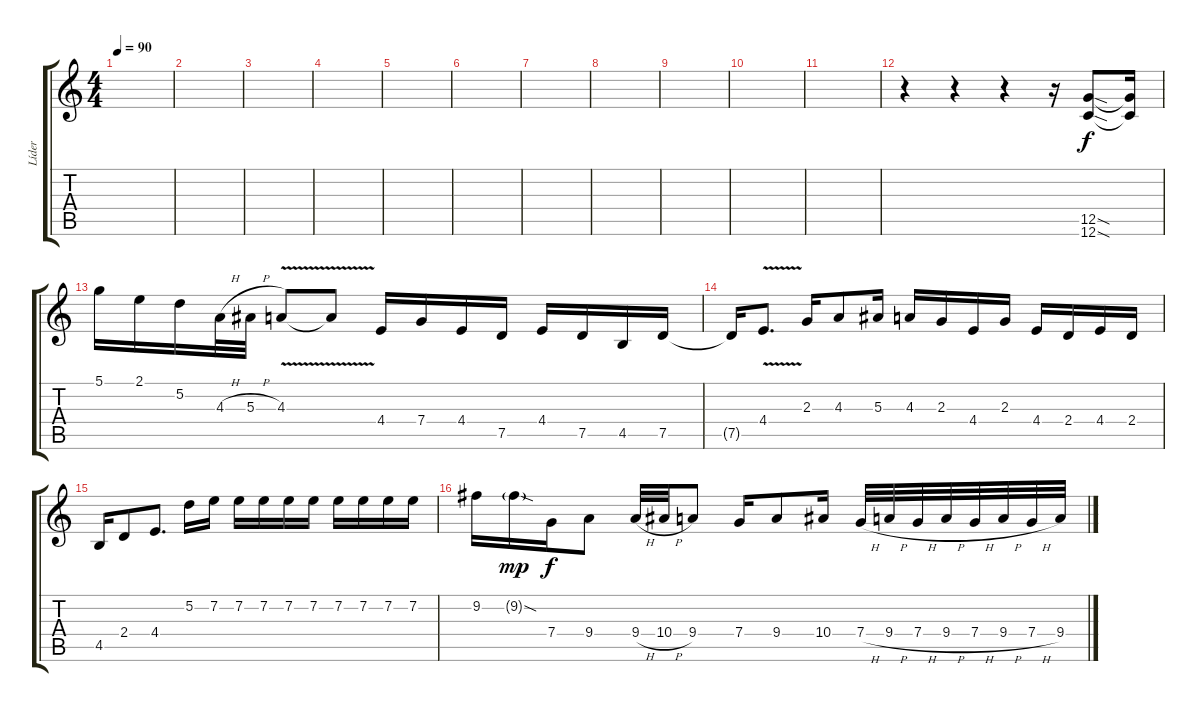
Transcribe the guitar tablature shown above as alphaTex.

\track ("Líder" "Líder") {instrument distortionguitar}
\staff {score tabs}
\tuning (D4 A3 F3 C3 G2 C2) {hide}
\ts (4 4)
\tempo 90
\clef g2
\ks c
|
|
|
|
|
|
|
|
|
|
|
r.4 r.4 r.4 r.16 (12.5{sod} 12.6{sod}).8 (12.5{t} 12.6{t}).16 |
5.1.16 2.1.16 5.2.16 4.3{h}.32 5.3{h}.32 4.3{v}.8 4.3{t}.8 4.4.16 7.4.16 4.4.16 7.5.16 4.4.16 7.5.16 4.5.16 7.5.16 |
7.5{t}.16 4.4{v}.8{d} 2.3.16 4.3.8 5.3.16 4.3.16 2.3.16 4.4.16 2.3.16 4.4.16 2.4.16 4.4.16 2.4.16 |
4.5.16 2.4.8 4.4.8{d} 5.2.16 7.2.16 7.2.16 7.2.16 7.2.16 7.2.16 7.2.16 7.2.16 7.2.16 7.2.16 |
9.2.16 9.2{sod g}.16{dy mp} 7.4.16{dy f} 9.4.8 9.4{h}.32 10.4{h}.32 9.4.8 7.4.16 9.4.8 10.4.16 7.4{h}.32 9.4{h}.32 7.4{h}.32 9.4{h}.32 7.4{h}.32 9.4{h}.32 7.4{h}.32 9.4.32
